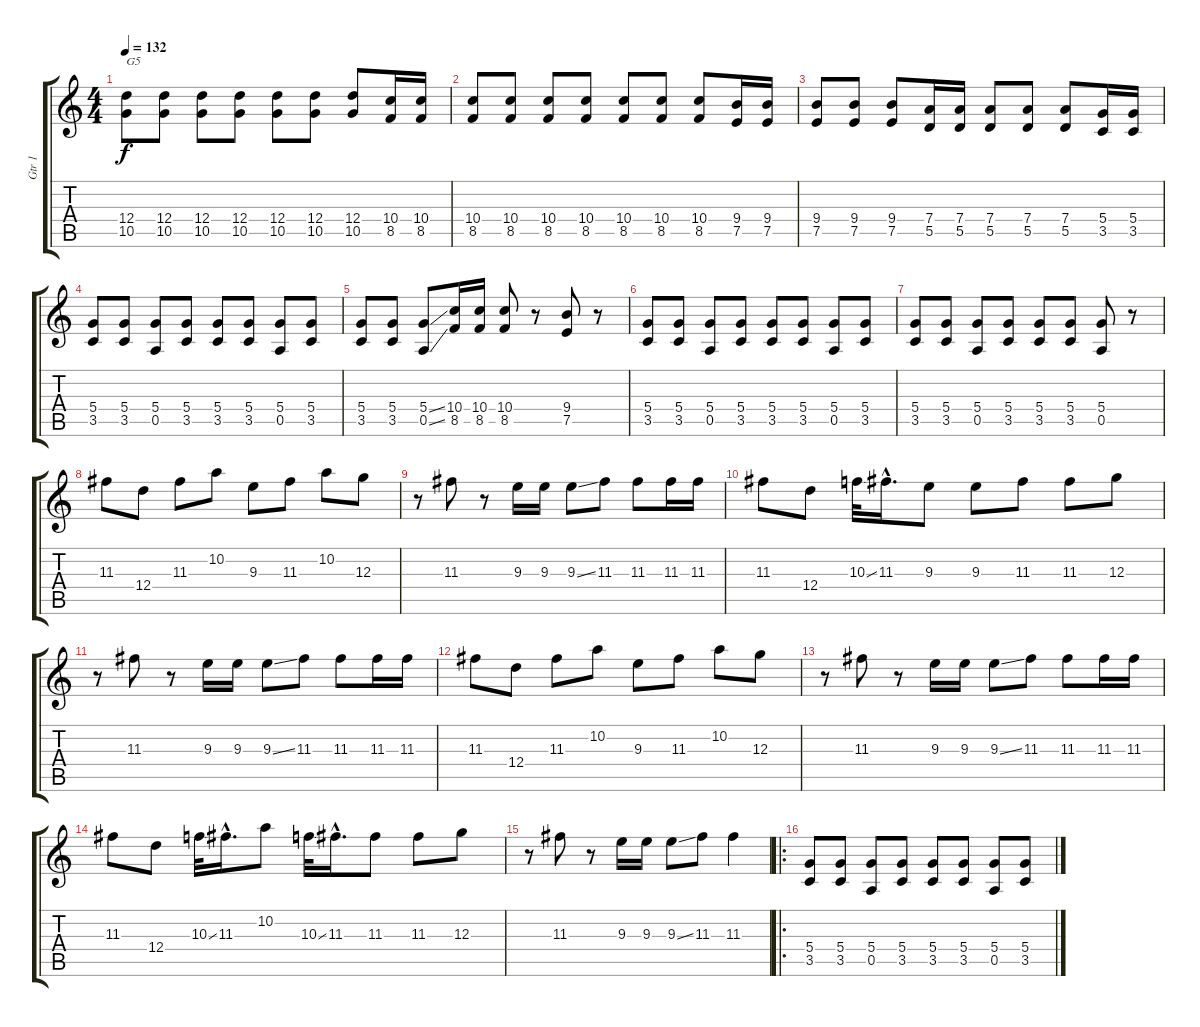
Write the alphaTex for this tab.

\track ("Gtr 1" "Gtr 1") {instrument distortionguitar}
\staff {score tabs}
\tuning (E4 B3 G3 D3 A2 E2) {hide}
\ts (4 4)
\tempo 132
\clef g2
\ks c
(12.4 10.5).8{txt "G5" dy f} (12.4 10.5).8 (12.4 10.5).8 (12.4 10.5).8 (12.4 10.5).8 (12.4 10.5).8 (12.4 10.5).8 (10.4 8.5).16 (10.4 8.5).16 |
(10.4 8.5).8 (10.4 8.5).8 (10.4 8.5).8 (10.4 8.5).8 (10.4 8.5).8 (10.4 8.5).8 (10.4 8.5).8 (9.4 7.5).16 (9.4 7.5).16 |
(9.4 7.5).8 (9.4 7.5).8 (9.4 7.5).8 (7.4 5.5).16 (7.4 5.5).16 (7.4 5.5).8 (7.4 5.5).8 (7.4 5.5).8 (5.4 3.5).16 (5.4 3.5).16 |
(5.4 3.5).8 (5.4 3.5).8 (5.4 0.5).8 (5.4 3.5).8 (5.4 3.5).8 (5.4 3.5).8 (5.4 0.5).8 (5.4 3.5).8 |
(5.4 3.5).8 (5.4 3.5).8 (5.4{ss} 0.5{ss}).8 (10.4 8.5).16 (10.4 8.5).16 (10.4 8.5).8 r.8 (9.4 7.5).8 r.8 |
(5.4 3.5).8 (5.4 3.5).8 (5.4 0.5).8 (5.4 3.5).8 (5.4 3.5).8 (5.4 3.5).8 (5.4 0.5).8 (5.4 3.5).8 |
(5.4 3.5).8 (5.4 3.5).8 (5.4 0.5).8 (5.4 3.5).8 (5.4 3.5).8 (5.4 3.5).8 (5.4 0.5).8 r.8 |
11.3.8 12.4.8 11.3.8 10.2.8 9.3.8 11.3.8 10.2.8 12.3.8 |
r.8 11.3.8 r.8 9.3.16 9.3.16 9.3{ss}.8 11.3.8 11.3.8 11.3.16 11.3.16 |
11.3.8 12.4.8 10.3{ss}.32 11.3{hac}.16{d} 9.3.8 9.3.8 11.3.8 11.3.8 12.3.8 |
r.8 11.3.8 r.8 9.3.16 9.3.16 9.3{ss}.8 11.3.8 11.3.8 11.3.16 11.3.16 |
11.3.8 12.4.8 11.3.8 10.2.8 9.3.8 11.3.8 10.2.8 12.3.8 |
r.8 11.3.8 r.8 9.3.16 9.3.16 9.3{ss}.8 11.3.8 11.3.8 11.3.16 11.3.16 |
11.3.8 12.4.8 10.3{ss}.32 11.3{hac}.16{d} 10.2.8 10.3{ss}.32 11.3{hac}.16{d} 11.3.8 11.3.8 12.3.8 |
r.8 11.3.8 r.8 9.3.16 9.3.16 9.3{ss}.8 11.3.8 11.3.4 |
\ro
(5.4 3.5).8 (5.4 3.5).8 (5.4 0.5).8 (5.4 3.5).8 (5.4 3.5).8 (5.4 3.5).8 (5.4 0.5).8 (5.4 3.5).8
